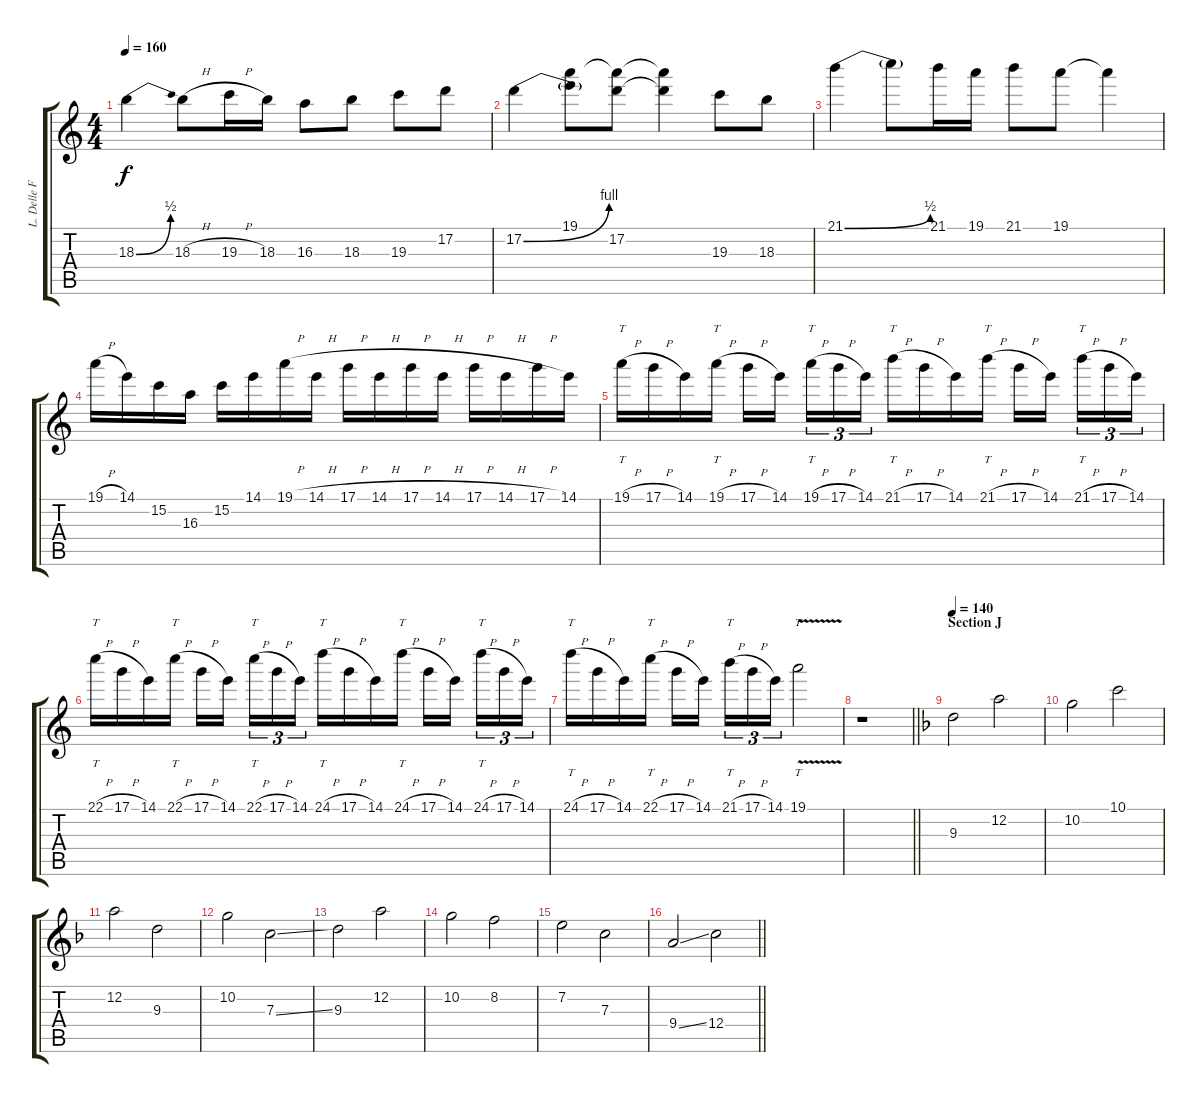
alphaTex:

\track ("L. Delle Fave (Guitar Lead)" "L. Delle F") {instrument overdrivenguitar}
\staff {score tabs}
\tuning (D4 A3 F3 C3 G2 D2) {hide}
\ts (4 4)
\tempo 160
\clef g2
\ks aminor
18.3{be (bend 0 0 60 2)}.4{dy f} 18.3{h}.8 19.3{h}.16 18.3.16 16.3.8 18.3.8 19.3.8 17.2.8 |
17.2{be (bend 0 0 60 4)}.4 (19.1 17.2{t}).8 (19.1{t} 17.2).8 (19.1{t} 17.2{t}).4 19.3.8 18.3.8 |
21.1{be (bend 0 0 60 2)}.4 21.1{t}.8 21.1.16 19.1.16 21.1.8 19.1.8 19.1{t}.4 |
19.1{h}.16 14.1.16 15.2.16 16.3.16 15.2.16 14.1.16 19.1{h}.16 14.1{h}.16 17.1{h}.16 14.1{h}.16 17.1{h}.16 14.1{h}.16 17.1{h}.16 14.1{h}.16 17.1{h}.16 14.1.16 |
19.1{h}.16{tt} 17.1{h}.16 14.1.16 19.1{h}.16{tt} 17.1{h}.16 14.1.16{beam splitsecondary} 19.1{h}.16{tt tu (3 2)} 17.1{h}.16{tu (3 2)} 14.1.16{tu (3 2)} 21.1{h}.16{tt} 17.1{h}.16 14.1.16 21.1{h}.16{tt} 17.1{h}.16 14.1.16{beam splitsecondary} 21.1{h}.16{tt tu (3 2)} 17.1{h}.16{tu (3 2)} 14.1.16{tu (3 2)} |
22.1{h}.16{tt} 17.1{h}.16 14.1.16 22.1{h}.16{tt} 17.1{h}.16 14.1.16{beam splitsecondary} 22.1{h}.16{tt tu (3 2)} 17.1{h}.16{tu (3 2)} 14.1.16{tu (3 2)} 24.1{h}.16{tt} 17.1{h}.16 14.1.16 24.1{h}.16{tt} 17.1{h}.16 14.1.16{beam splitsecondary} 24.1{h}.16{tt tu (3 2)} 17.1{h}.16{tu (3 2)} 14.1.16{tu (3 2)} |
24.1{h}.16{tt} 17.1{h}.16 14.1.16 22.1{h}.16{tt} 17.1{h}.16 14.1.16{beam splitsecondary} 21.1{h}.16{tt tu (3 2)} 17.1{h}.16{tu (3 2)} 14.1.16{tu (3 2)} 19.1{v}.2{tt} |
\barLineRight lightlight
r.1 |
\section ("" "Section J")
\tempo 140
\ks dminor
9.3.2 12.2.2 |
10.2.2 10.1.2 |
12.2.2 9.3.2 |
10.2.2 7.3{ss}.2 |
9.3.2 12.2.2 |
10.2.2 8.2.2 |
7.2.2 7.3.2 |
\barLineRight lightlight
9.4{ss}.2 12.4.2
